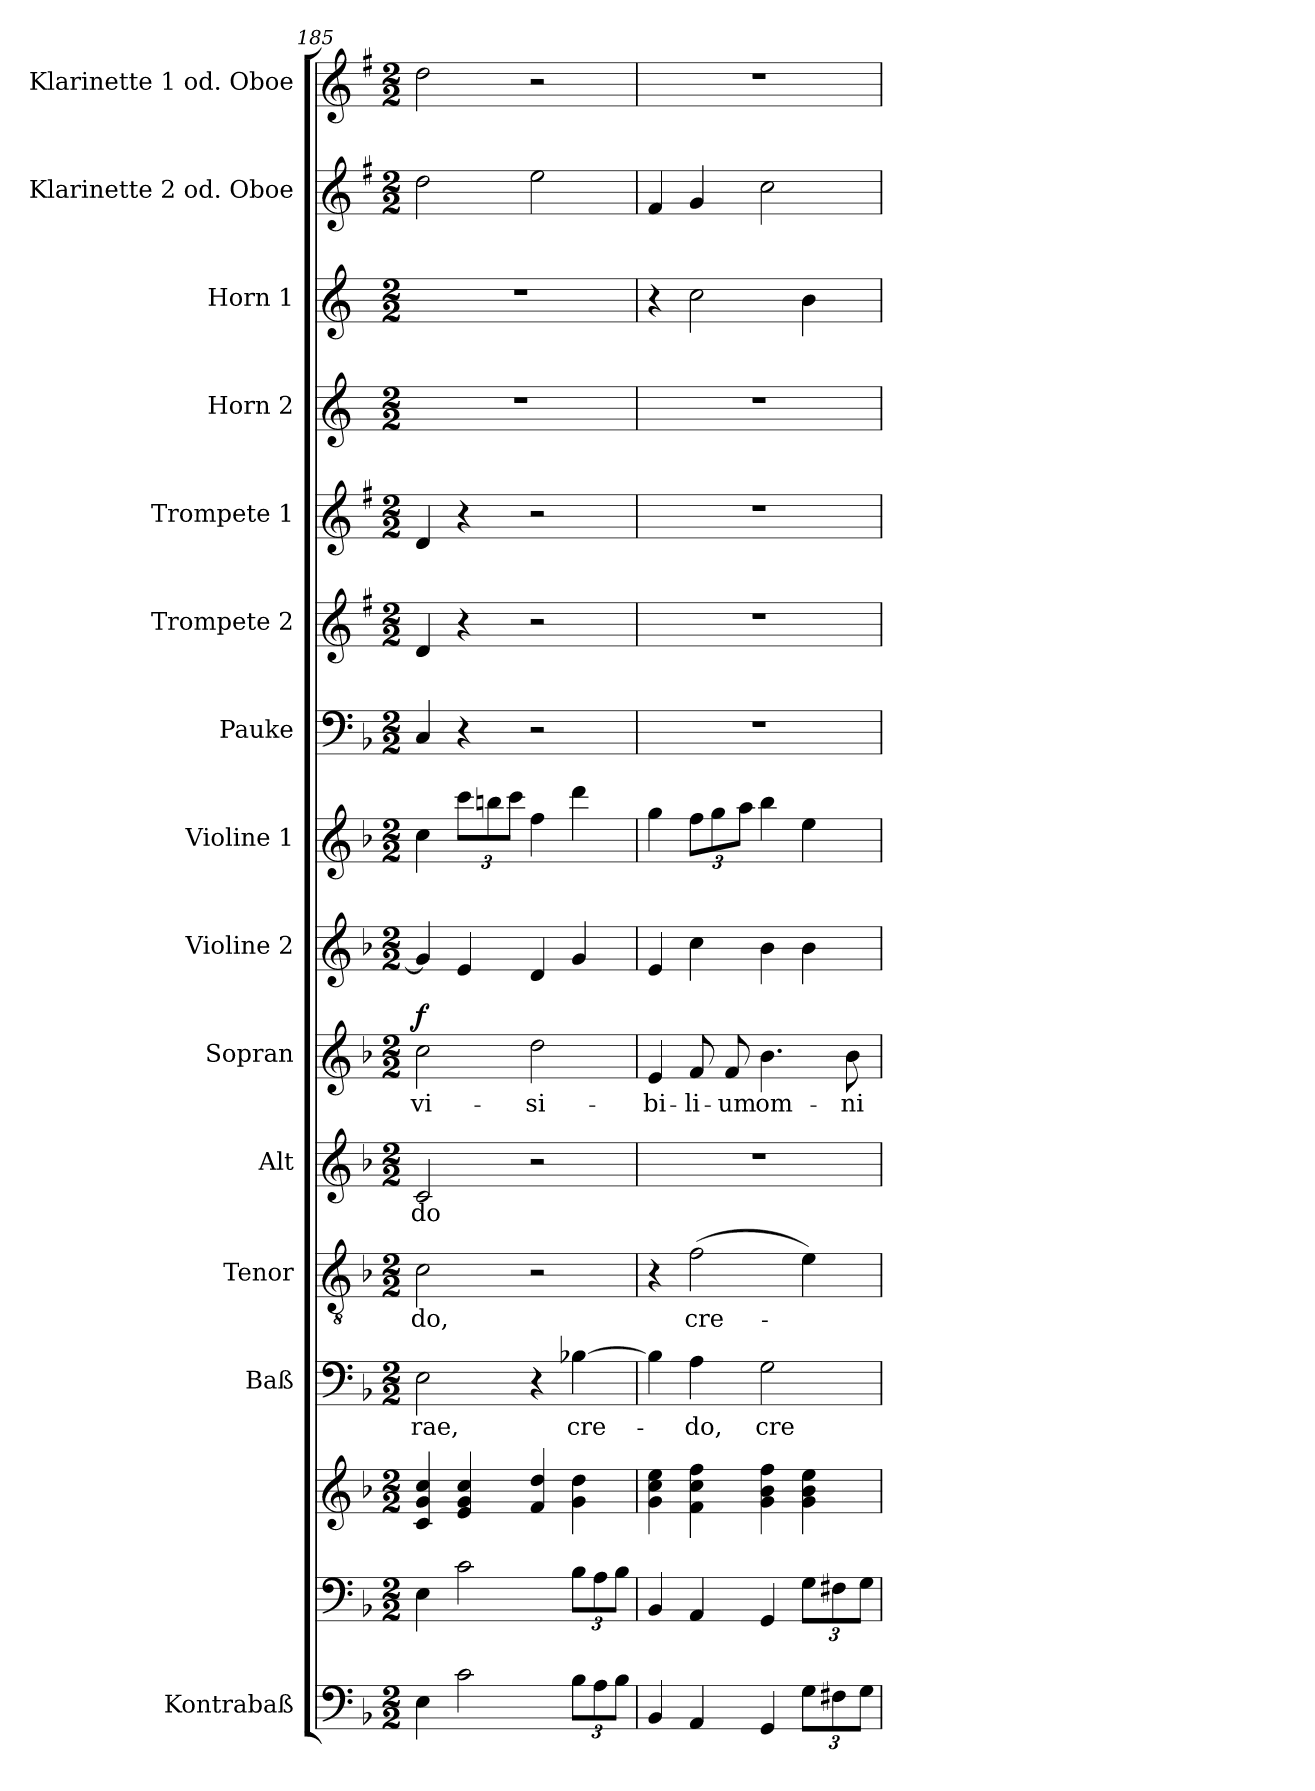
**kern	**kern	**kern	**kern	**text	**kern	**text	**kern	**text	**kern	**text	**dynam	**kern	**kern	**kern	**kern	**kern	**kern	**kern	**kern	**kern
*part15	*part14	*part14	*part13	*part13	*part12	*part12	*part11	*part11	*part10	*part10	*part10	*part9	*part8	*part7	*part6	*part5	*part4	*part3	*part2	*part1
*staff16	*staff15	*staff14	*staff13	*staff13	*staff12	*staff12	*staff11	*staff11	*staff10	*staff10	*staff10	*staff9	*staff8	*staff7	*staff6	*staff5	*staff4	*staff3	*staff2	*staff1
*I"Kontrabaß	*	*	*I"Baß	*	*I"Tenor	*	*I"Alt	*	*I"Sopran	*	*	*I"Violine 2	*I"Violine 1	*I"Pauke	*I"Trompete 2	*I"Trompete 1	*I"Horn 2	*I"Horn 1	*I"Klarinette 2 od. Oboe	*I"Klarinette 1 od. Oboe
*	*	*	*	*	*	*	*	*	*	*	*	*	*	*	*I'Tpt	*I'Tpt	*I'Hn	*I'Hn	*	*
*clefF4	*clefF4	*clefG2	*clefF4	*	*clefGv2	*	*clefG2	*	*clefG2	*	*	*clefG2	*clefG2	*clefF4	*clefG2	*clefG2	*clefG2	*clefG2	*clefG2	*clefG2
*ITrd7c12	*	*	*	*	*	*	*	*	*	*	*	*	*	*	*ITrd1c2	*ITrd1c2	*ITrd4c7	*ITrd4c7	*ITrd1c2	*ITrd1c2
*k[b-]	*k[b-]	*k[b-]	*k[b-]	*	*k[b-]	*	*k[b-]	*	*k[b-]	*	*	*k[b-]	*k[b-]	*k[b-]	*k[b-]	*k[b-]	*k[b-]	*k[b-]	*k[b-]	*k[b-]
*F:	*F:	*F:	*F:	*	*F:	*	*F:	*	*F:	*	*	*F:	*F:	*F:	*F:	*F:	*F:	*F:	*F:	*F:
*M2/2	*M2/2	*M2/2	*M2/2	*	*M2/2	*	*M2/2	*	*M2/2	*	*	*M2/2	*M2/2	*M2/2	*M2/2	*M2/2	*M2/2	*M2/2	*M2/2	*M2/2
=185	=185	=185	=185	=185	=185	=185	=185	=185	=185	=185	=185	=185	=185	=185	=185	=185	=185	=185	=185	=185
!	!	!	!	!LO:LY:b	!	!LO:LY:b	!	!LO:LY:b	!	!LO:LY:b	!LO:DY:a	!	!	!	!	!	!	!	!	!
4EE\	4E\	4c/ 4g/ 4cc/	2E\	-rae,	2c\	-do,	2c/	-do	2cc\	vi-	f	4g/]	4cc\	4C/	4c/	4c/	1r	1r	2cc\	2cc\
*	*	*	*	*	*	*	*	*	*	*	*	*	*Xbrackettup	*	*	*	*	*	*	*
2C\	2c\	4e/ 4g/ 4cc/	.	.	.	.	.	.	.	.	.	4e/	12ccc\L	4r	4r	4r	.	.	.	.
.	.	.	.	.	.	.	.	.	.	.	.	.	12bbn\	.	.	.	.	.	.	.
.	.	.	.	.	.	.	.	.	.	.	.	.	12ccc\J	.	.	.	.	.	.	.
!	!	!	!	!	!	!	!	!	!	!LO:LY:b	!	!	!	!	!	!	!	!	!	!
.	.	4f/ 4dd/	4r	.	2r	.	2r	.	2dd\	-si-	.	4d/	4ff\	2r	2r	2r	.	.	2dd\	2r
!	!	!	!	!LO:LY:b	!	!	!	!	!	!	!	!	!	!	!	!	!	!	!	!
12BB-\L	12B-\L	4g\ 4dd\	[4B-X\	cre-	.	.	.	.	.	.	.	4g/	4ddd\	.	.	.	.	.	.	.
12AA\	12A\	.	.	.	.	.	.	.	.	.	.	.	.	.	.	.	.	.	.	.
12BB-\J	12B-\J	.	.	.	.	.	.	.	.	.	.	.	.	.	.	.	.	.	.	.
=186	=186	=186	=186	=186	=186	=186	=186	=186	=186	=186	=186	=186	=186	=186	=186	=186	=186	=186	=186	=186
!	!	!	!	!	!	!	!	!	!	!LO:LY:b	!	!	!	!	!	!	!	!	!	!
4BBB-/	4BB-/	4g\ 4cc\ 4ee\	4B-\]	.	4r	.	1r	.	4e/	-bi-	.	4e/	4gg\	1r	1r	1r	1r	4r	4e/	1r
!	!	!	!	!LO:LY:b	!	!LO:LY:b	!	!	!	!LO:LY:b	!	!	!	!	!	!	!	!	!	!
4AAA/	4AA/	4f\ 4cc\ 4ff\	4A\	-do,	(>2f\	cre-	.	.	8f/	-li-	.	4cc\	12ff\L	.	.	.	.	2f\	4f/	.
.	.	.	.	.	.	.	.	.	.	.	.	.	12gg\	.	.	.	.	.	.	.
!	!	!	!	!	!	!	!	!	!	!LO:LY:b	!	!	!	!	!	!	!	!	!	!
.	.	.	.	.	.	.	.	.	8f/	-um	.	.	.	.	.	.	.	.	.	.
.	.	.	.	.	.	.	.	.	.	.	.	.	12aa\J	.	.	.	.	.	.	.
!	!	!	!	!LO:LY:b	!	!	!	!	!	!LO:LY:b	!	!	!	!	!	!	!	!	!	!
4GGG/	4GG/	4g\ 4b-\ 4ff\	2G\	cre-	.	.	.	.	4.b-\	om-	.	4b-\	4bb-\	.	.	.	.	.	2b-\	.
12GG\L	12G\L	4g\ 4b-\ 4ee\	.	.	4e\)	.	.	.	.	.	.	4b-\	4ee\	.	.	.	.	4e\	.	.
12FF#X\	12F#X\	.	.	.	.	.	.	.	.	.	.	.	.	.	.	.	.	.	.	.
!	!	!	!	!	!	!	!	!	!	!LO:LY:b	!	!	!	!	!	!	!	!	!	!
.	.	.	.	.	.	.	.	.	8b-\	-ni-	.	.	.	.	.	.	.	.	.	.
12GG\J	12G\J	.	.	.	.	.	.	.	.	.	.	.	.	.	.	.	.	.	.	.
=	=	=	=	=	=	=	=	=	=	=	=	=	=	=	=	=	=	=	=	=
*-	*-	*-	*-	*-	*-	*-	*-	*-	*-	*-	*-	*-	*-	*-	*-	*-	*-	*-	*-	*-
